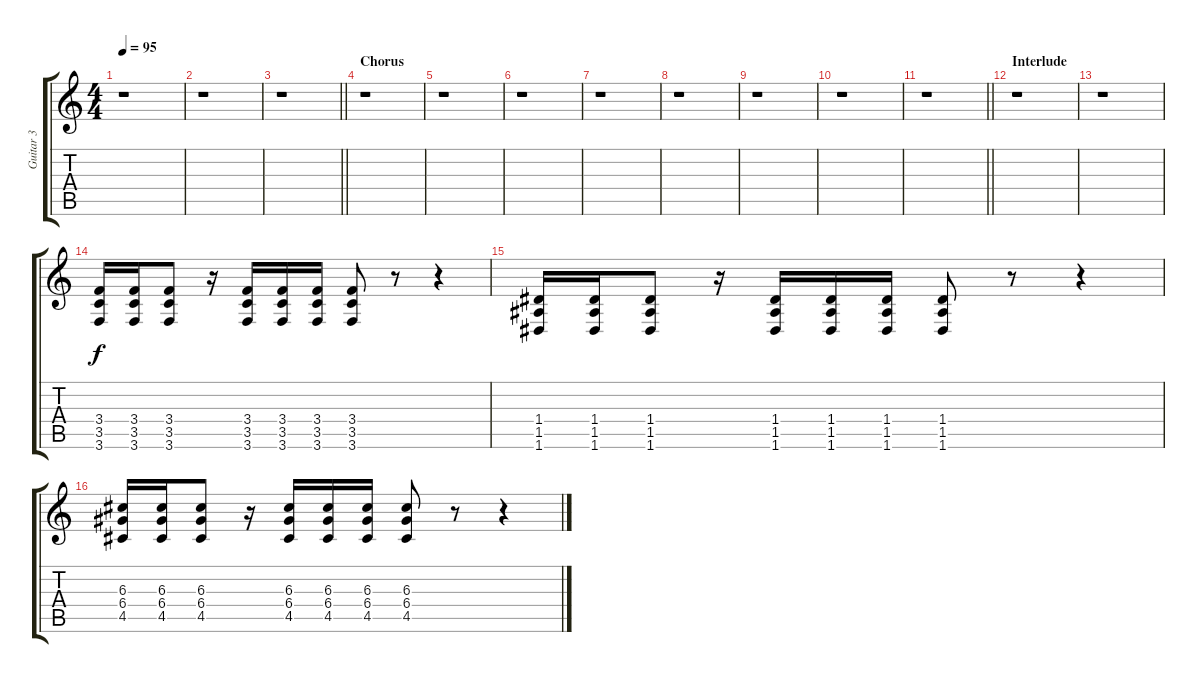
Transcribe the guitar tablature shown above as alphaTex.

\track ("Guitar 3" "Guitar 3") {instrument distortionguitar}
\staff {score tabs}
\tuning (E4 B3 G3 D3 A2 D2) {hide}
\ts (4 4)
\tempo 95
\clef g2
\ks c
r.1{dy f} |
r.1 |
\barLineRight lightlight
r.1 |
\section ("" "Chorus ")
r.1 |
r.1 |
r.1 |
r.1 |
r.1 |
r.1 |
r.1 |
\barLineRight lightlight
r.1 |
\section ("" "Interlude")
r.1 |
r.1 |
(3.4 3.5 3.6).16 (3.4 3.5 3.6).16 (3.4 3.5 3.6).8 r.16 (3.4 3.5 3.6).16 (3.4 3.5 3.6).16 (3.4 3.5 3.6).16 (3.4 3.5 3.6).8 r.8 r.4 |
(1.4 1.5 1.6).16 (1.4 1.5 1.6).16 (1.4 1.5 1.6).8 r.16 (1.4 1.5 1.6).16 (1.4 1.5 1.6).16 (1.4 1.5 1.6).16 (1.4 1.5 1.6).8 r.8 r.4 |
(6.3 6.4 4.5).16 (6.3 6.4 4.5).16 (6.3 6.4 4.5).8 r.16 (6.3 6.4 4.5).16 (6.3 6.4 4.5).16 (6.3 6.4 4.5).16 (6.3 6.4 4.5).8 r.8 r.4
